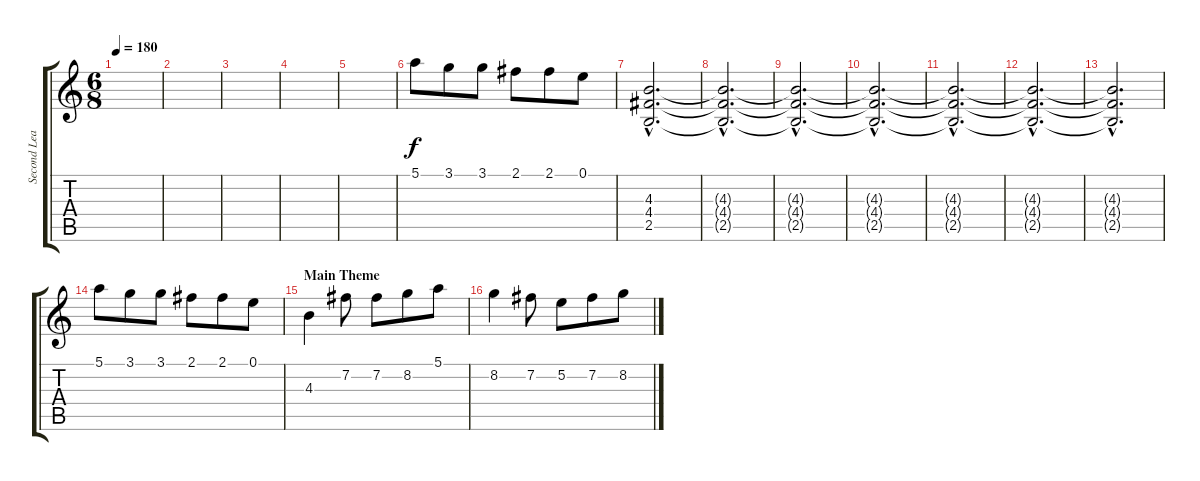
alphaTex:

\track ("Second Lead Guitar" "Second Lea") {instrument distortionguitar}
\staff {score tabs}
\tuning (E4 B3 G3 D3 A2 E2) {hide}
\ts (6 8)
\tempo 180
\clef g2
\ks c
|
|
|
|
|
5.1.8 3.1.8 3.1.8 2.1.8 2.1.8 0.1.8 |
(4.3{hac} 4.4{hac} 2.5{hac}).2{d volume 0} |
(4.3{hac t} 4.4{hac t} 2.5{hac t}).2{d} |
(4.3{hac t} 4.4{hac t} 2.5{hac t}).2{d} |
(4.3{hac t} 4.4{hac t} 2.5{hac t}).2{d} |
(4.3{hac t} 4.4{hac t} 2.5{hac t}).2{d} |
(4.3{hac t} 4.4{hac t} 2.5{hac t}).2{d} |
(4.3{hac t} 4.4{hac t} 2.5{hac t}).2{d} |
5.1.8{volume 13} 3.1.8 3.1.8 2.1.8 2.1.8 0.1.8 |
\section ("" "Main Theme")
4.3.4 7.2.8 7.2.8 8.2.8 5.1.8 |
8.2.4 7.2.8 5.2.8 7.2.8 8.2.8
